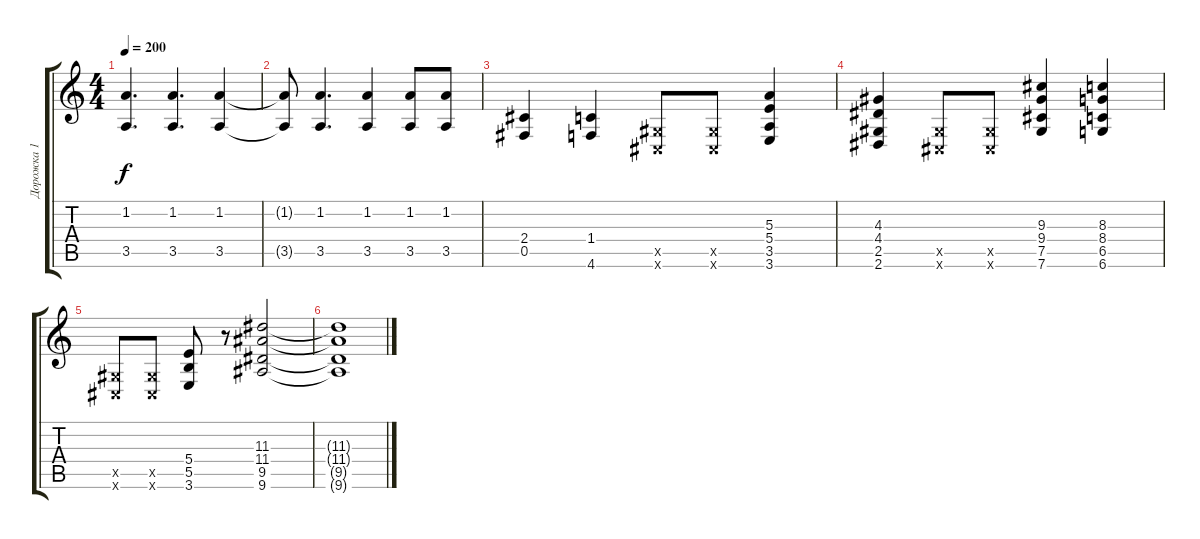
\track ("Дорожка 1" "Дорожка 1") {instrument distortionguitar}
\staff {score tabs}
\tuning (Db4 Ab3 E3 B2 Gb2 Db2) {hide}
\ts (4 4)
\tempo 200
\clef g2
\ks c
(1.2 3.5).4{d dy f} (1.2 3.5).4{d} (1.2 3.5).4 |
(1.2{t} 3.5{t}).8 (1.2 3.5).4{d} (1.2 3.5).4 (1.2 3.5).8 (1.2 3.5).8 |
(2.4 0.5).4 (1.4 4.6).4 (2.5{x} 0.6{x}).8 (2.5{x} 0.6{x}).8 (5.3 5.4 3.5 3.6).4 |
(4.3 4.4 2.5 2.6).4 (2.5{x} 0.6{x}).8 (2.5{x} 0.6{x}).8 (9.3 9.4 7.5 7.6).4 (8.3 8.4 6.5 6.6).4 |
(2.5{x} 0.6{x}).8 (2.5{x} 0.6{x}).8 (5.4 5.5 3.6).8 r.8 (11.3 11.4 9.5 9.6).2 |
(11.3{t} 11.4{t} 9.5{t} 9.6{t}).1
